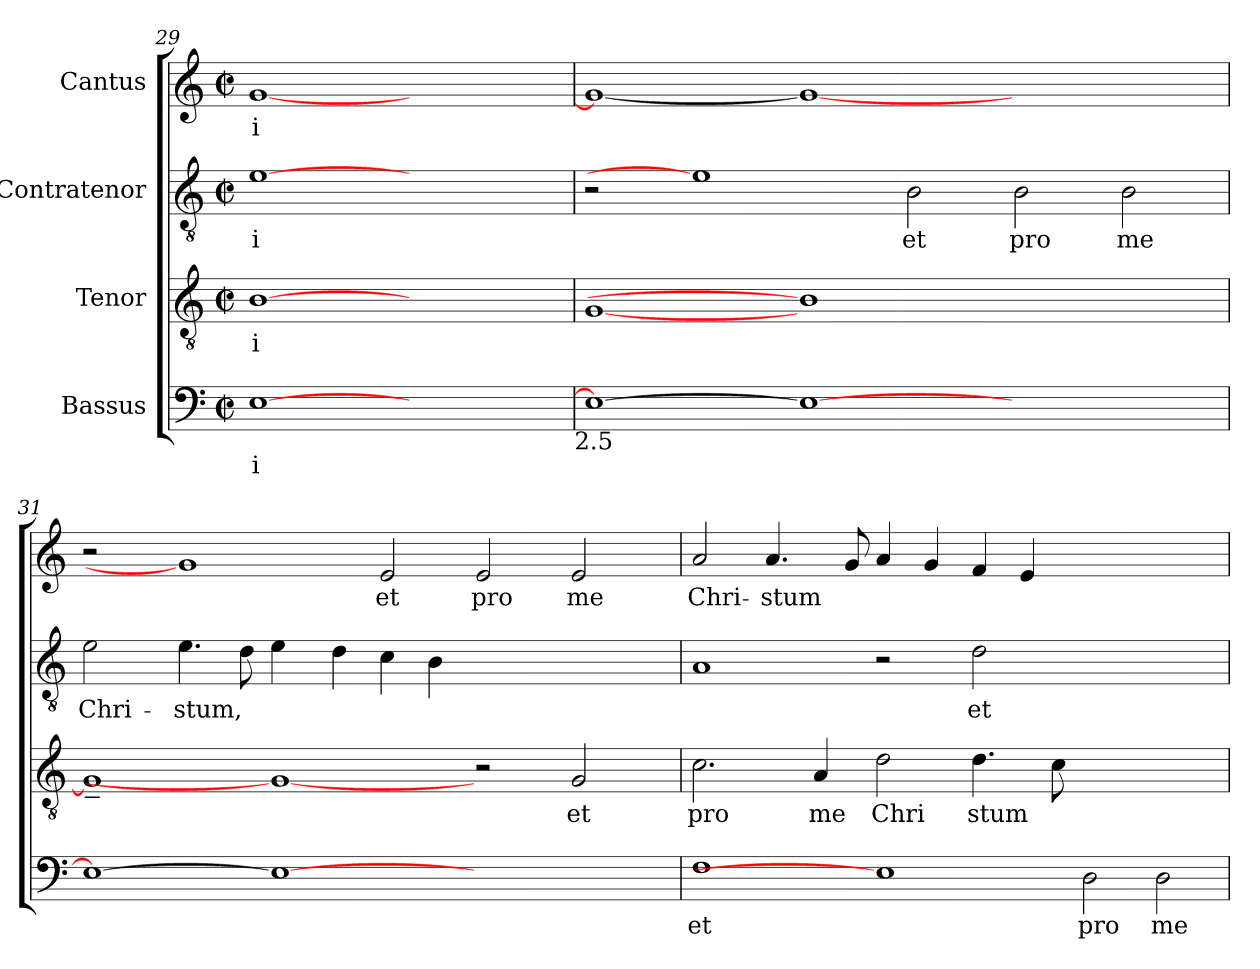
**kern	**text	**kern	**text	**kern	**text	**kern	**text
*part4	*part4	*part3	*part3	*part2	*part2	*part1	*part1
*staff4	*staff4	*staff3	*staff3	*staff2	*staff2	*staff1	*staff1
*I"Bassus	*	*I"Tenor	*	*I"Contratenor	*	*I"Cantus	*
*clefF4	*	*clefGv2	*	*clefGv2	*	*clefG2	*
*k[]	*	*k[]	*	*	*	*	*
*C:	*	*C:	*	*	*	*	*
*M2/2	*	*M2/2	*	*M2/2	*	*M2/2	*
*met(c|)	*	*met(c|)	*	*met(c|)	*	*met(c|)	*
=29	=29	=29	=29	=29	=29	=29	=29
!	!LO:LY:b:rj	!	!LO:LY:b:rj	!	!LO:LY:b:cj	!	!LO:LY:b:rj
[>1E	-i	[1B	i	[1e	-i	[<1g	-i
1ryy	.	1ryy	.	1ryy	.	1ryy	.
!LO:TX:b:t=2.5	!	!	!	!	!	!	!
=30	=30	=30	=30	=30	=30	=30	=30
1E_<	.	[>1G	.	2r	.	1g_	.
.	.	.	.	1e]	.	.	.
1E_	.	1B]	.	.	.	1g_	.
!	!	!	!	!	!LO:LY:b:cj	!	!
.	.	.	.	2B\	et	.	.
!	!	!	!	!	!LO:LY:b:cj	!	!
1ryy	.	1ryy	.	2B\	pro	1ryy	.
!	!	!	!	!	!LO:LY:b:cj	!	!
.	.	.	.	2B\	me	.	.
!!LO:PB:g=z
=31	=31	=31	=31	=31	=31	=31	=31
!	!	!	!	!	!LO:LY:b:cj	!	!
*^	*	*	*	*	*	*	*
1E_	8.ryy	.	1G~<]	.	2e\	Chri-	2r	.
.	1ryy	.	.	.	.	.	.	.
!	!	!	!	!	!	!LO:LY:b	!	!
.	.	.	.	.	4.e\	-stum,	1g]	.
.	.	.	.	.	8d\	.	.	.
1E_	.	.	1G_	.	4e\	.	.	.
.	1ryy	.	.	.	.	.	.	.
.	.	.	.	.	4d\	.	.	.
!	!	!	!	!	!	!	!	!LO:LY:b:cj
.	.	.	.	.	4c\	.	2e/	et
.	.	.	.	.	4B\	.	.	.
!	!	!	!	!	!	!	!	!LO:LY:b:cj
1ryy	.	.	2r	.	1ryy	.	2e/	pro
.	2ryy	.	.	.	.	.	.	.
!	!	!	!	!LO:LY:b:cj	!	!	!	!LO:LY:b:cj
.	.	.	2G/	et	.	.	2e/	me
.	4ryy	.	.	.	.	.	.	.
.	16ryy	.	.	.	.	.	.	.
=32	=32	=32	=32	=32	=32	=32	=32	=32
!	!	!LO:LY:b:cj	!	!LO:LY:b:cj	!	!	!	!LO:LY:b:cj
*v	*v	*	*	*	*	*	*	*
1F	et	2.c\	pro	1A	.	2a/	Chri-
!	!	!	!	!	!	!	!LO:LY:b
.	.	.	.	.	.	4.a/	-stum
!	!	!	!LO:LY:b:cj	!	!	!	!
.	.	4A/	me	.	.	.	.
.	.	.	.	.	.	8g/	.
!	!	!	!LO:LY:b:cj	!	!	!	!
1E]	.	2d\	Chri	2r	.	4a/	.
.	.	.	.	.	.	4g/	.
!	!	!	!LO:LY:b	!	!LO:LY:b:cj	!	!
.	.	4.d\	stum	2d\	et	4f/	.
.	.	.	.	.	.	4e/	.
.	.	8c\	.	.	.	.	.
!	!LO:LY:b:cj	!	!	!	!	!	!
2D\	pro	1ryy	.	1ryy	.	1ryy	.
!	!LO:LY:b:cj	!	!	!	!	!	!
2D\	me	.	.	.	.	.	.
=	=	=	=	=	=	=	=
*-	*-	*-	*-	*-	*-	*-	*-
